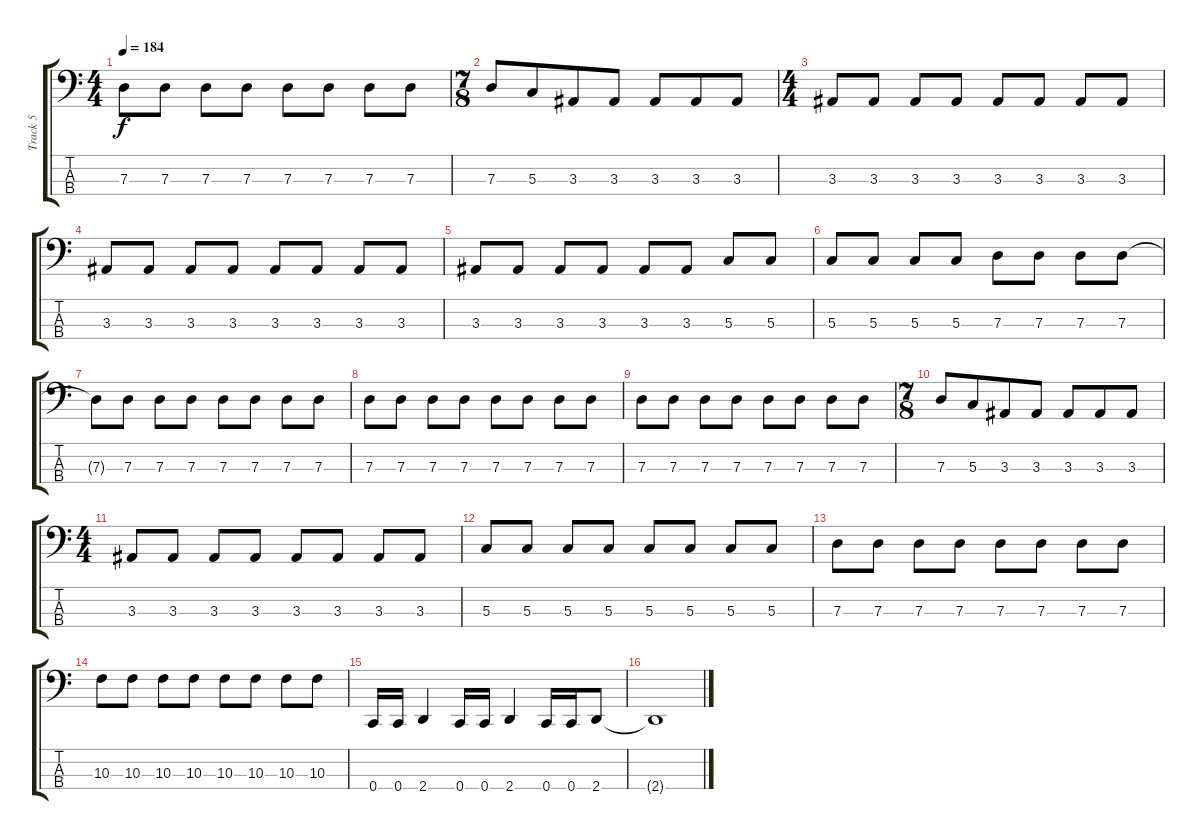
\track ("Track 5" "Track 5") {instrument electricbasspick}
\staff {score tabs}
\tuning (F2 C2 G1 C1) {hide}
\ts (4 4)
\tempo 184
\clef f4
\ks c
7.3.8{dy f} 7.3.8 7.3.8 7.3.8 7.3.8 7.3.8 7.3.8 7.3.8 |
\ts (7 8)
7.3.8 5.3.8 3.3.8 3.3.8 3.3.8 3.3.8 3.3.8 |
\ts (4 4)
3.3.8 3.3.8 3.3.8 3.3.8 3.3.8 3.3.8 3.3.8 3.3.8 |
3.3.8 3.3.8 3.3.8 3.3.8 3.3.8 3.3.8 3.3.8 3.3.8 |
3.3.8 3.3.8 3.3.8 3.3.8 3.3.8 3.3.8 5.3.8 5.3.8 |
5.3.8 5.3.8 5.3.8 5.3.8 7.3.8 7.3.8 7.3.8 7.3.8 |
7.3{t}.8 7.3.8 7.3.8 7.3.8 7.3.8 7.3.8 7.3.8 7.3.8 |
7.3.8 7.3.8 7.3.8 7.3.8 7.3.8 7.3.8 7.3.8 7.3.8 |
7.3.8 7.3.8 7.3.8 7.3.8 7.3.8 7.3.8 7.3.8 7.3.8 |
\ts (7 8)
7.3.8 5.3.8 3.3.8 3.3.8 3.3.8 3.3.8 3.3.8 |
\ts (4 4)
3.3.8 3.3.8 3.3.8 3.3.8 3.3.8 3.3.8 3.3.8 3.3.8 |
5.3.8 5.3.8 5.3.8 5.3.8 5.3.8 5.3.8 5.3.8 5.3.8 |
7.3.8 7.3.8 7.3.8 7.3.8 7.3.8 7.3.8 7.3.8 7.3.8 |
10.3.8 10.3.8 10.3.8 10.3.8 10.3.8 10.3.8 10.3.8 10.3.8 |
0.4.16 0.4.16 2.4.4 0.4.16 0.4.16 2.4.4 0.4.16 0.4.16 2.4.8 |
2.4{t}.1
